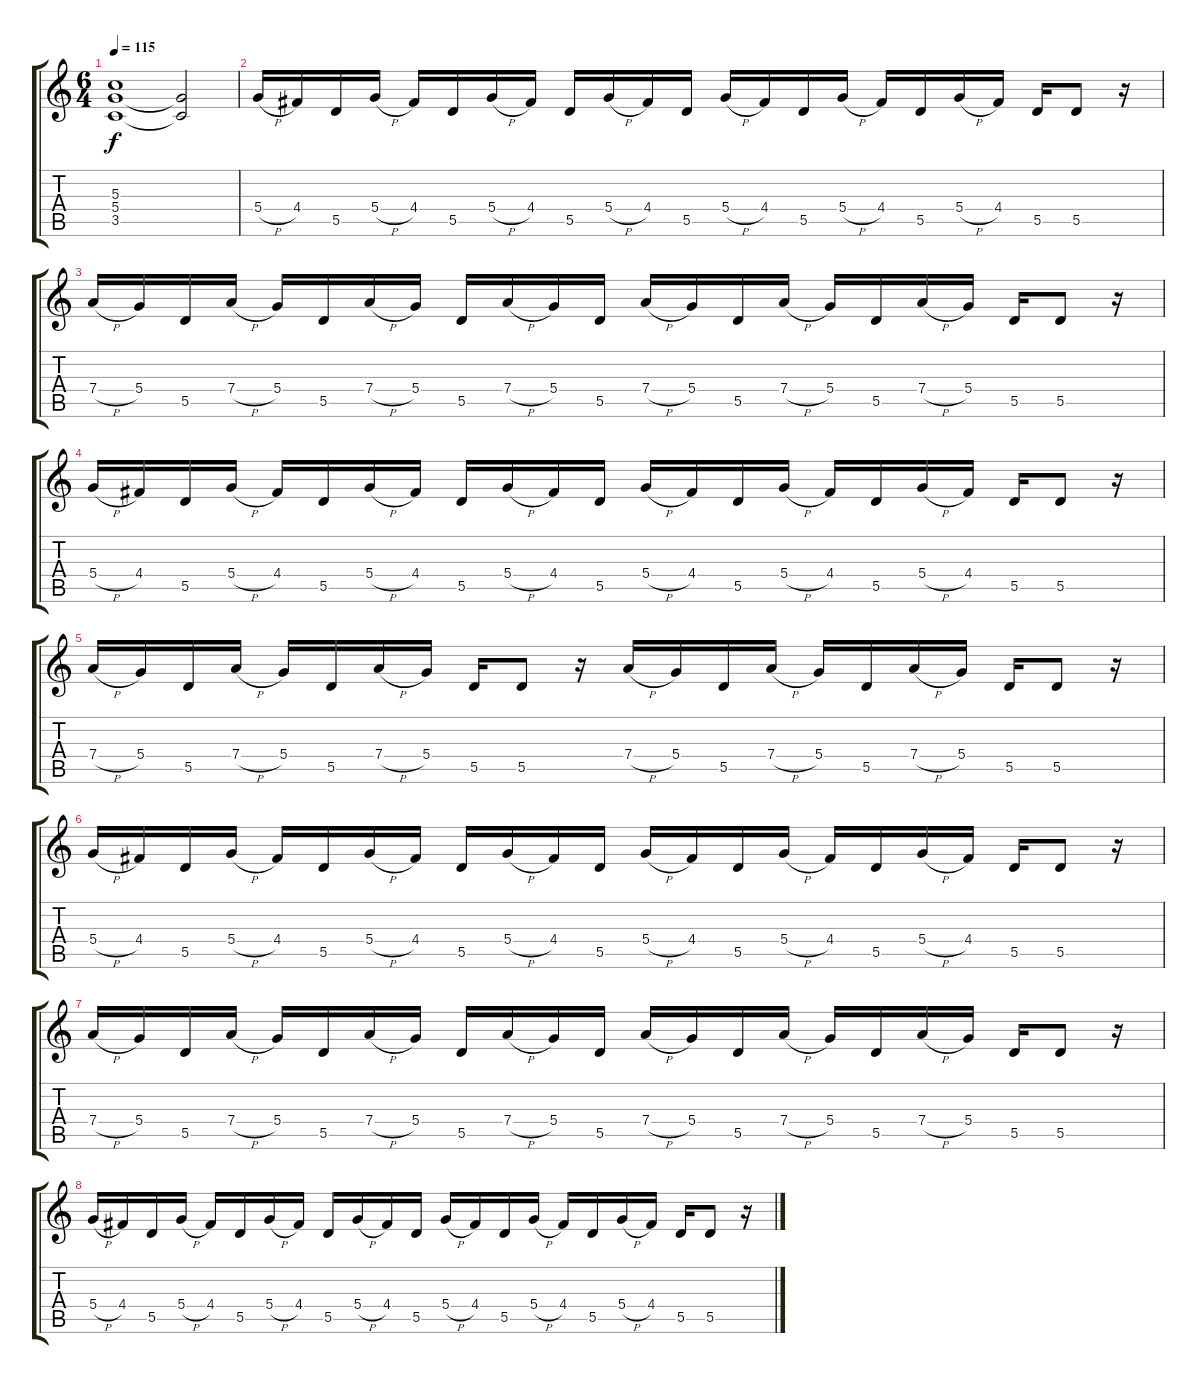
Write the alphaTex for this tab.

\track "" {instrument distortionguitar}
\staff {score tabs}
\tuning (E4 B3 G3 D3 A2 E2) {hide}
\ts (6 4)
\tempo 115
\clef g2
\ks c
(5.3 5.4 3.5).1{dy f} (5.4{t} 3.5{t}).2 |
5.4{h}.16 4.4.16 5.5.16 5.4{h}.16 4.4.16 5.5.16 5.4{h}.16 4.4.16 5.5.16 5.4{h}.16 4.4.16 5.5.16 5.4{h}.16 4.4.16 5.5.16 5.4{h}.16 4.4.16 5.5.16 5.4{h}.16 4.4.16 5.5.16 5.5.8 r.16 |
7.4{h}.16 5.4.16 5.5.16 7.4{h}.16 5.4.16 5.5.16 7.4{h}.16 5.4.16 5.5.16 7.4{h}.16 5.4.16 5.5.16 7.4{h}.16 5.4.16 5.5.16 7.4{h}.16 5.4.16 5.5.16 7.4{h}.16 5.4.16 5.5.16 5.5.8 r.16 |
5.4{h}.16 4.4.16 5.5.16 5.4{h}.16 4.4.16 5.5.16 5.4{h}.16 4.4.16 5.5.16 5.4{h}.16 4.4.16 5.5.16 5.4{h}.16 4.4.16 5.5.16 5.4{h}.16 4.4.16 5.5.16 5.4{h}.16 4.4.16 5.5.16 5.5.8 r.16 |
7.4{h}.16 5.4.16 5.5.16 7.4{h}.16 5.4.16 5.5.16 7.4{h}.16 5.4.16 5.5.16 5.5.8 r.16 7.4{h}.16 5.4.16 5.5.16 7.4{h}.16 5.4.16 5.5.16 7.4{h}.16 5.4.16 5.5.16 5.5.8 r.16 |
5.4{h}.16 4.4.16 5.5.16 5.4{h}.16 4.4.16 5.5.16 5.4{h}.16 4.4.16 5.5.16 5.4{h}.16 4.4.16 5.5.16 5.4{h}.16 4.4.16 5.5.16 5.4{h}.16 4.4.16 5.5.16 5.4{h}.16 4.4.16 5.5.16 5.5.8 r.16 |
7.4{h}.16 5.4.16 5.5.16 7.4{h}.16 5.4.16 5.5.16 7.4{h}.16 5.4.16 5.5.16 7.4{h}.16 5.4.16 5.5.16 7.4{h}.16 5.4.16 5.5.16 7.4{h}.16 5.4.16 5.5.16 7.4{h}.16 5.4.16 5.5.16 5.5.8 r.16 |
5.4{h}.16 4.4.16 5.5.16 5.4{h}.16 4.4.16 5.5.16 5.4{h}.16 4.4.16 5.5.16 5.4{h}.16 4.4.16 5.5.16 5.4{h}.16 4.4.16 5.5.16 5.4{h}.16 4.4.16 5.5.16 5.4{h}.16 4.4.16 5.5.16 5.5.8 r.16
